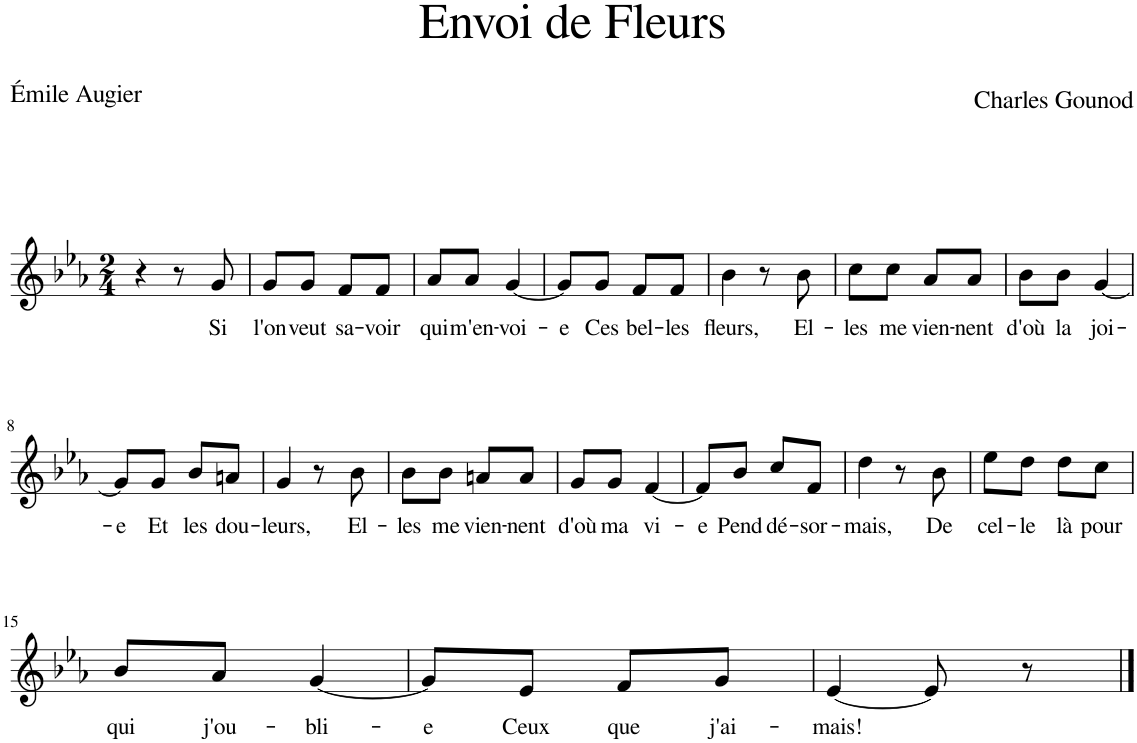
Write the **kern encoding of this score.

**kern	**text
*part1	*part1
*staff1	*staff1
*I"Piano	*
*I'Pno	*
*clefG2	*
*k[b-e-a-]	*
*M2/4	*
=1	=1
4r	.
8r	.
!	!LO:LY:b
8g/	Si
=2	=2
!	!LO:LY:b
8g/L	l'on
!	!LO:LY:b
8g/J	veut
!	!LO:LY:b
8f/L	sa-
!	!LO:LY:b
8f/J	-voir
=3	=3
!	!LO:LY:b
8a-/L	qui
!	!LO:LY:b
8a-/J	m'en-
!	!LO:LY:b
[4g/	-voi-
=4	=4
!	!LO:LY:b
8g/L]	-e
!	!LO:LY:b
8g/J	Ces
!	!LO:LY:b
8f/L	bel-
!	!LO:LY:b
8f/J	-les
=5	=5
!	!LO:LY:b
4b-\	fleurs,
8r	.
!	!LO:LY:b
8b-\	El-
=6	=6
!	!LO:LY:b
8cc\L	-les
!	!LO:LY:b
8cc\J	me
!	!LO:LY:b
8a-/L	vien-
!	!LO:LY:b
8a-/J	-nent
=7	=7
!	!LO:LY:b
8b-\L	d'où
!	!LO:LY:b
8b-\J	la
!	!LO:LY:b
[4g/	joi-
!!LO:LB:g=z
=8	=8
!	!LO:LY:b
8g/L]	-e
!	!LO:LY:b
8g/J	Et
!	!LO:LY:b
8b-/L	les
!	!LO:LY:b
8an/J	dou-
=9	=9
!	!LO:LY:b
4g/	-leurs,
8r	.
!	!LO:LY:b
8b-\	El-
=10	=10
!	!LO:LY:b
8b-\L	-les
!	!LO:LY:b
8b-\J	me
!	!LO:LY:b
8an/L	vien-
!	!LO:LY:b
8a/J	-nent
=11	=11
!	!LO:LY:b
8g/L	d'où
!	!LO:LY:b
8g/J	ma
!	!LO:LY:b
[4f/	vi-
=12	=12
!	!LO:LY:b
8f/L]	-e
!	!LO:LY:b
8b-/J	Pend
!	!LO:LY:b
8cc/L	dé-
!	!LO:LY:b
8f/J	-sor-
=13	=13
!	!LO:LY:b
4dd\	-mais,
8r	.
!	!LO:LY:b
8b-\	De
=14	=14
!	!LO:LY:b
8ee-\L	cel-
!	!LO:LY:b
8dd\J	-le
!	!LO:LY:b
8dd\L	là
!	!LO:LY:b
8cc\J	pour
!!LO:LB:g=z
=15	=15
!	!LO:LY:b
8b-/L	qui
!	!LO:LY:b
8a-/J	j'ou-
!	!LO:LY:b
[4g/	-bli-
=16	=16
!	!LO:LY:b
8g/L]	-e
!	!LO:LY:b
8e-/J	Ceux
!	!LO:LY:b
8f/L	que
!	!LO:LY:b
8g/J	j'ai-
=17	=17
!	!LO:LY:b
[4e-/	-mais!
8e-/]	.
8r	.
==	==
*-	*-
